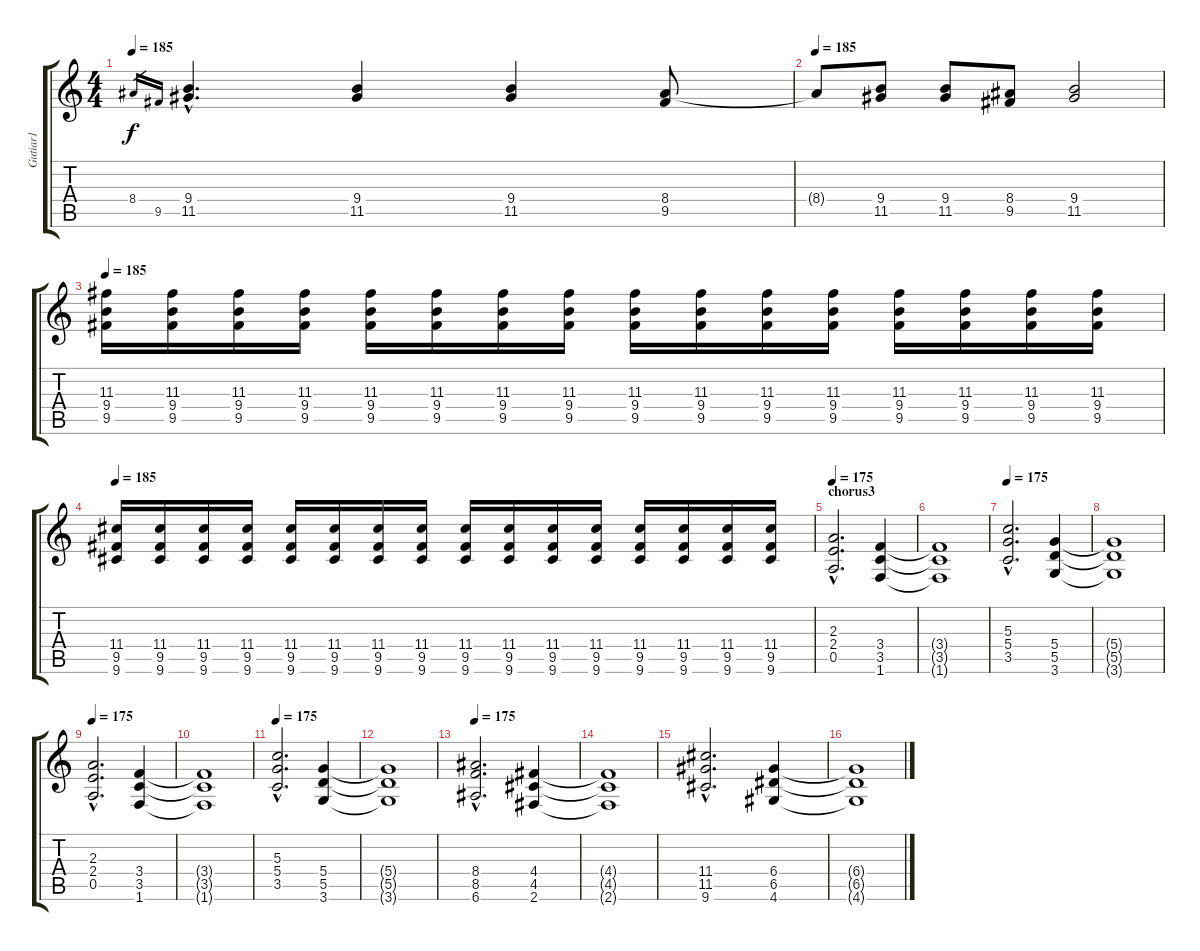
\track ("Gutiar1" "Gutiar1") {instrument distortionguitar}
\staff {score tabs}
\tuning (E4 B3 G3 D3 A2 E2) {hide}
\ts (4 4)
\tempo 185
\clef g2
\ks c
8.4.16{gr dy f} 9.5.16{gr} (9.4{hac} 11.5{hac}).4{d} (9.4 11.5).4 (9.4 11.5).4 (8.4 9.5).8 |
\tempo 185
8.4{t}.8 (9.4 11.5).8 (9.4 11.5).8 (8.4 9.5).8 (9.4 11.5).2 |
\tempo 185
(11.3 9.4 9.5).16 (11.3 9.4 9.5).16 (11.3 9.4 9.5).16 (11.3 9.4 9.5).16 (11.3 9.4 9.5).16 (11.3 9.4 9.5).16 (11.3 9.4 9.5).16 (11.3 9.4 9.5).16 (11.3 9.4 9.5).16 (11.3 9.4 9.5).16 (11.3 9.4 9.5).16 (11.3 9.4 9.5).16 (11.3 9.4 9.5).16 (11.3 9.4 9.5).16 (11.3 9.4 9.5).16 (11.3 9.4 9.5).16 |
\tempo 185
(11.4 9.5 9.6).16 (11.4 9.5 9.6).16 (11.4 9.5 9.6).16 (11.4 9.5 9.6).16 (11.4 9.5 9.6).16 (11.4 9.5 9.6).16 (11.4 9.5 9.6).16 (11.4 9.5 9.6).16 (11.4 9.5 9.6).16 (11.4 9.5 9.6).16 (11.4 9.5 9.6).16 (11.4 9.5 9.6).16 (11.4 9.5 9.6).16 (11.4 9.5 9.6).16 (11.4 9.5 9.6).16 (11.4 9.5 9.6).16 |
\section ("" "chorus3")
\tempo 175
(2.3{hac} 2.4{hac} 0.5{hac}).2{d volume 14} (3.4 3.5 1.6).4 |
(3.4{t} 3.5{t} 1.6{t}).1 |
\tempo 175
(5.3{hac} 5.4{hac} 3.5{hac}).2{d} (5.4 5.5 3.6).4 |
(5.4{t} 5.5{t} 3.6{t}).1 |
\tempo 175
(2.3{hac} 2.4{hac} 0.5{hac}).2{d} (3.4 3.5 1.6).4 |
(3.4{t} 3.5{t} 1.6{t}).1 |
\tempo 175
(5.3{hac} 5.4{hac} 3.5{hac}).2{d} (5.4 5.5 3.6).4 |
(5.4{t} 5.5{t} 3.6{t}).1 |
\tempo 175
(8.4{hac} 8.5{hac} 6.6{hac}).2{d} (4.4 4.5 2.6).4 |
(4.4{t} 4.5{t} 2.6{t}).1 |
(11.4{hac} 11.5{hac} 9.6{hac}).2{d} (6.4 6.5 4.6).4 |
(6.4{t} 6.5{t} 4.6{t}).1
